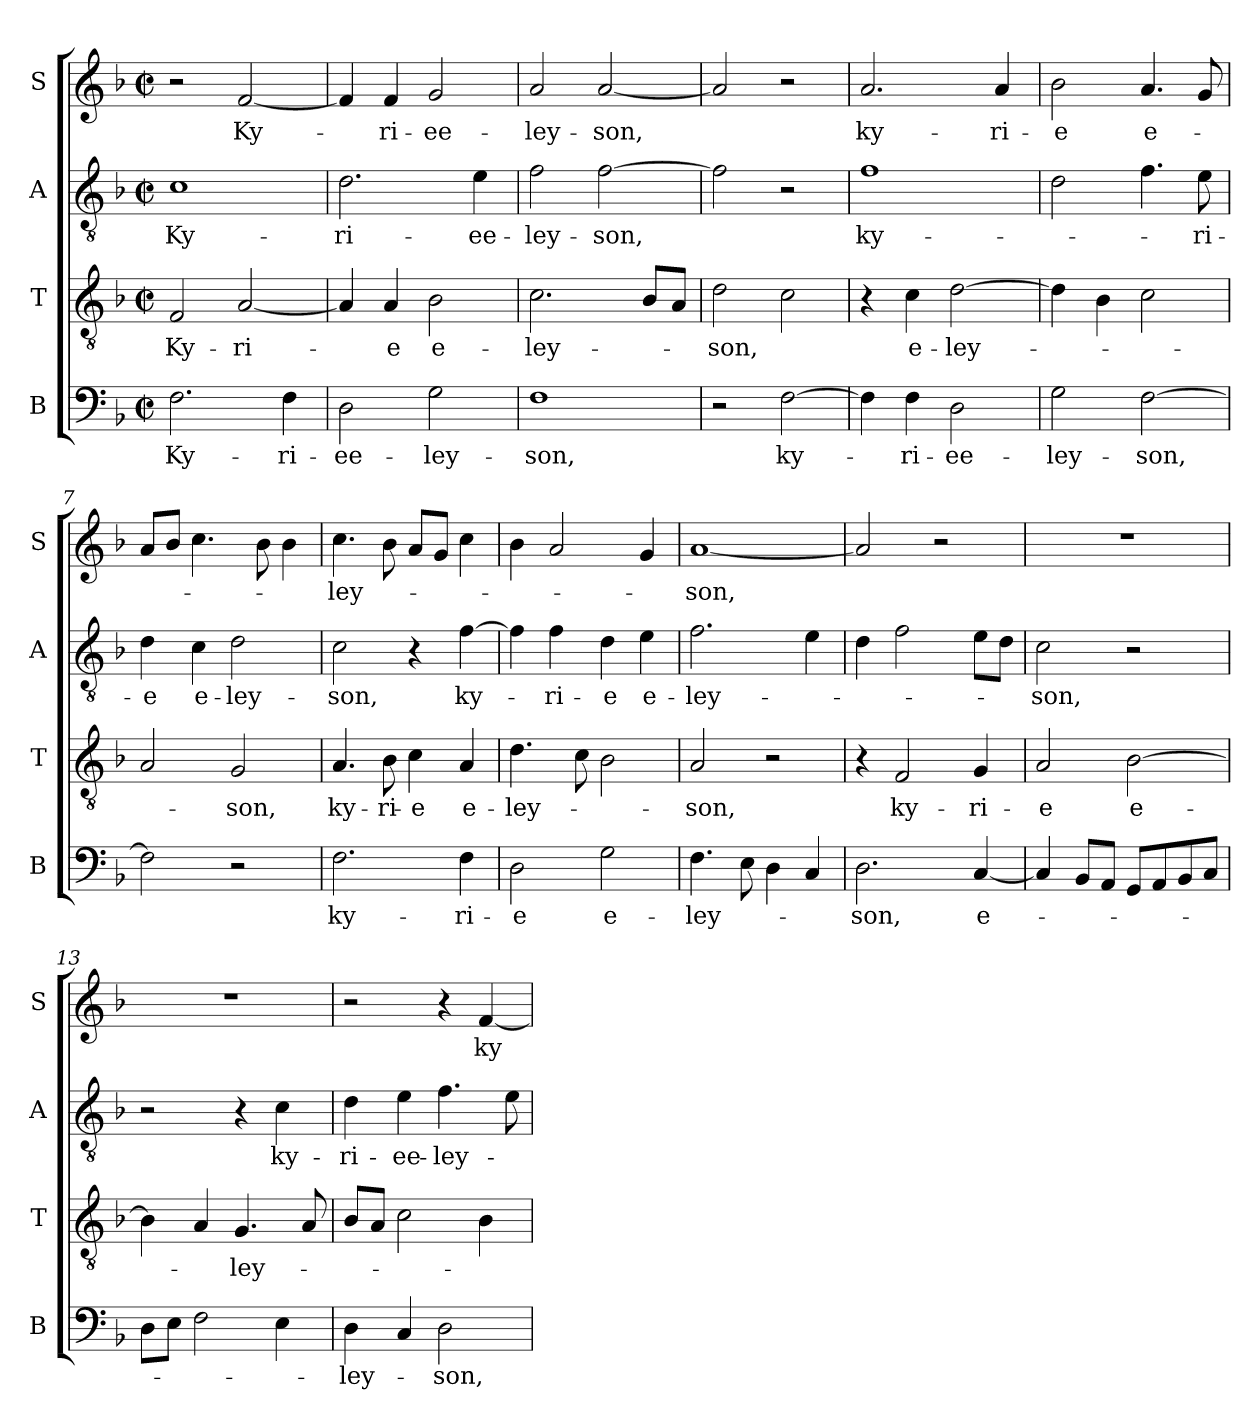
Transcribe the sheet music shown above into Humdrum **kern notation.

**kern	**text	**kern	**text	**kern	**text	**kern	**text
*part4	*part4	*part3	*part3	*part2	*part2	*part1	*part1
*staff4	*staff4	*staff3	*staff3	*staff2	*staff2	*staff1	*staff1
*I"B	*	*I"T	*	*I"A	*	*I"S	*
*I'B	*	*I'T	*	*I'A	*	*I'S	*
*clefF4	*	*clefGv2	*	*clefGv2	*	*clefG2	*
*k[b-]	*	*k[b-]	*	*k[b-]	*	*k[b-]	*
*M2/2	*	*M2/2	*	*M2/2	*	*M2/2	*
*met(c|)	*	*met(c|)	*	*met(c|)	*	*met(c|)	*
*MM104	*	*MM104	*	*MM104	*	*MM104	*
=1	=1	=1	=1	=1	=1	=1	=1
2.F\	Ky-	2F/	Ky-	1c	Ky-	2r	.
.	.	[2A/	-ri-	.	.	[2f/	Ky-
4F\	-ri-	.	.	.	.	.	.
=2	=2	=2	=2	=2	=2	=2	=2
2D\	-ee-	4A/]	.	2.d\	-ri-	4f/]	.
.	.	4A/	-e	.	.	4f/	-ri-
2G\	-ley-	2B-\	e-	.	.	2g/	-ee-
.	.	.	.	4e\	-ee-	.	.
=3	=3	=3	=3	=3	=3	=3	=3
1F	-son,	2.c\	-ley-	2f\	-ley-	2a/	-ley-
.	.	.	.	[2f\	-son,	[2a/	-son,
.	.	8B-/L	.	.	.	.	.
.	.	8A/J	.	.	.	.	.
=4	=4	=4	=4	=4	=4	=4	=4
2r	.	2d\	-son,	2f\]	.	2a/]	.
[2F\	ky-	2c\	.	2r	.	2r	.
=5	=5	=5	=5	=5	=5	=5	=5
4F\]	.	4r	.	1f	ky-	2.a/	ky-
4F\	-ri-	4c\	e-	.	.	.	.
2D\	-ee-	[2d\	-ley-	.	.	.	.
.	.	.	.	.	.	4a/	-ri-
=6	=6	=6	=6	=6	=6	=6	=6
2G\	-ley-	4d\]	.	2d\	.	2b-\	-e
.	.	4B-\	.	.	.	.	.
[2F\	son,	2c\	.	4.f\	.	4.a/	e-
.	.	.	.	8e\	-ri-	8g/	.
=7	=7	=7	=7	=7	=7	=7	=7
2F\]	.	2A/	.	4d\	-e	8a/L	.
.	.	.	.	.	.	8b-/J	.
.	.	.	.	4c\	e-	4.cc\	.
2r	.	2G/	-son,	2d\	-ley-	.	.
.	.	.	.	.	.	8b-\	.
.	.	.	.	.	.	4b-\	.
=8	=8	=8	=8	=8	=8	=8	=8
2.F\	ky-	4.A/	ky-	2c\	-son,	4.cc\	-ley-
.	.	8B-\	-ri-	.	.	8b-\	.
.	.	4c\	-e	4r	.	8a/L	.
.	.	.	.	.	.	8g/J	.
4F\	-ri-	4A/	e-	[4f\	ky-	4cc\	.
=9	=9	=9	=9	=9	=9	=9	=9
2D\	-e	4.d\	-ley-	4f\]	.	4b-\	.
.	.	.	.	4f\	-ri-	2a/	.
.	.	8c\	.	.	.	.	.
2G\	e-	2B-\	.	4d\	-e	.	.
.	.	.	.	4e\	e-	4g/	.
=10	=10	=10	=10	=10	=10	=10	=10
4.F\	-ley-	2A/	-son,	2.f\	-ley-	[1a	-son,
8E\	.	.	.	.	.	.	.
4D\	.	2r	.	.	.	.	.
4C/	.	.	.	4e\	.	.	.
=11	=11	=11	=11	=11	=11	=11	=11
2.D\	-son,	4r	.	4d\	.	2a/]	.
.	.	2F/	ky-	2f\	.	.	.
.	.	.	.	.	.	2r	.
[4C/	e-	4G/	-ri-	8e\L	.	.	.
.	.	.	.	8d\J	.	.	.
=12	=12	=12	=12	=12	=12	=12	=12
4C/]	.	2A/	-e	2c\	-son,	1r	.
8BB-/L	.	.	.	.	.	.	.
8AA/J	.	.	.	.	.	.	.
8GG/L	.	[2B-\	e-	2r	.	.	.
8AA/	.	.	.	.	.	.	.
8BB-/	.	.	.	.	.	.	.
8C/J	.	.	.	.	.	.	.
=13	=13	=13	=13	=13	=13	=13	=13
8D\L	.	4B-\]	.	2r	.	1r	.
8E\J	.	.	.	.	.	.	.
2F\	.	4A/	.	.	.	.	.
.	.	4.G/	-ley-	4r	.	.	.
4E\	.	.	.	4c\	ky-	.	.
.	.	8A/	.	.	.	.	.
=14	=14	=14	=14	=14	=14	=14	=14
4D\	-ley-	8B-/L	.	4d\	-ri-	2r	.
.	.	8A/J	.	.	.	.	.
4C/	.	2c\	.	4e\	-ee-	.	.
2D\	-son,	.	.	4.f\	-ley-	4r	.
.	.	4B-\	.	.	.	[4f/	ky-
.	.	.	.	8e\	.	.	.
=	=	=	=	=	=	=	=
*-	*-	*-	*-	*-	*-	*-	*-
